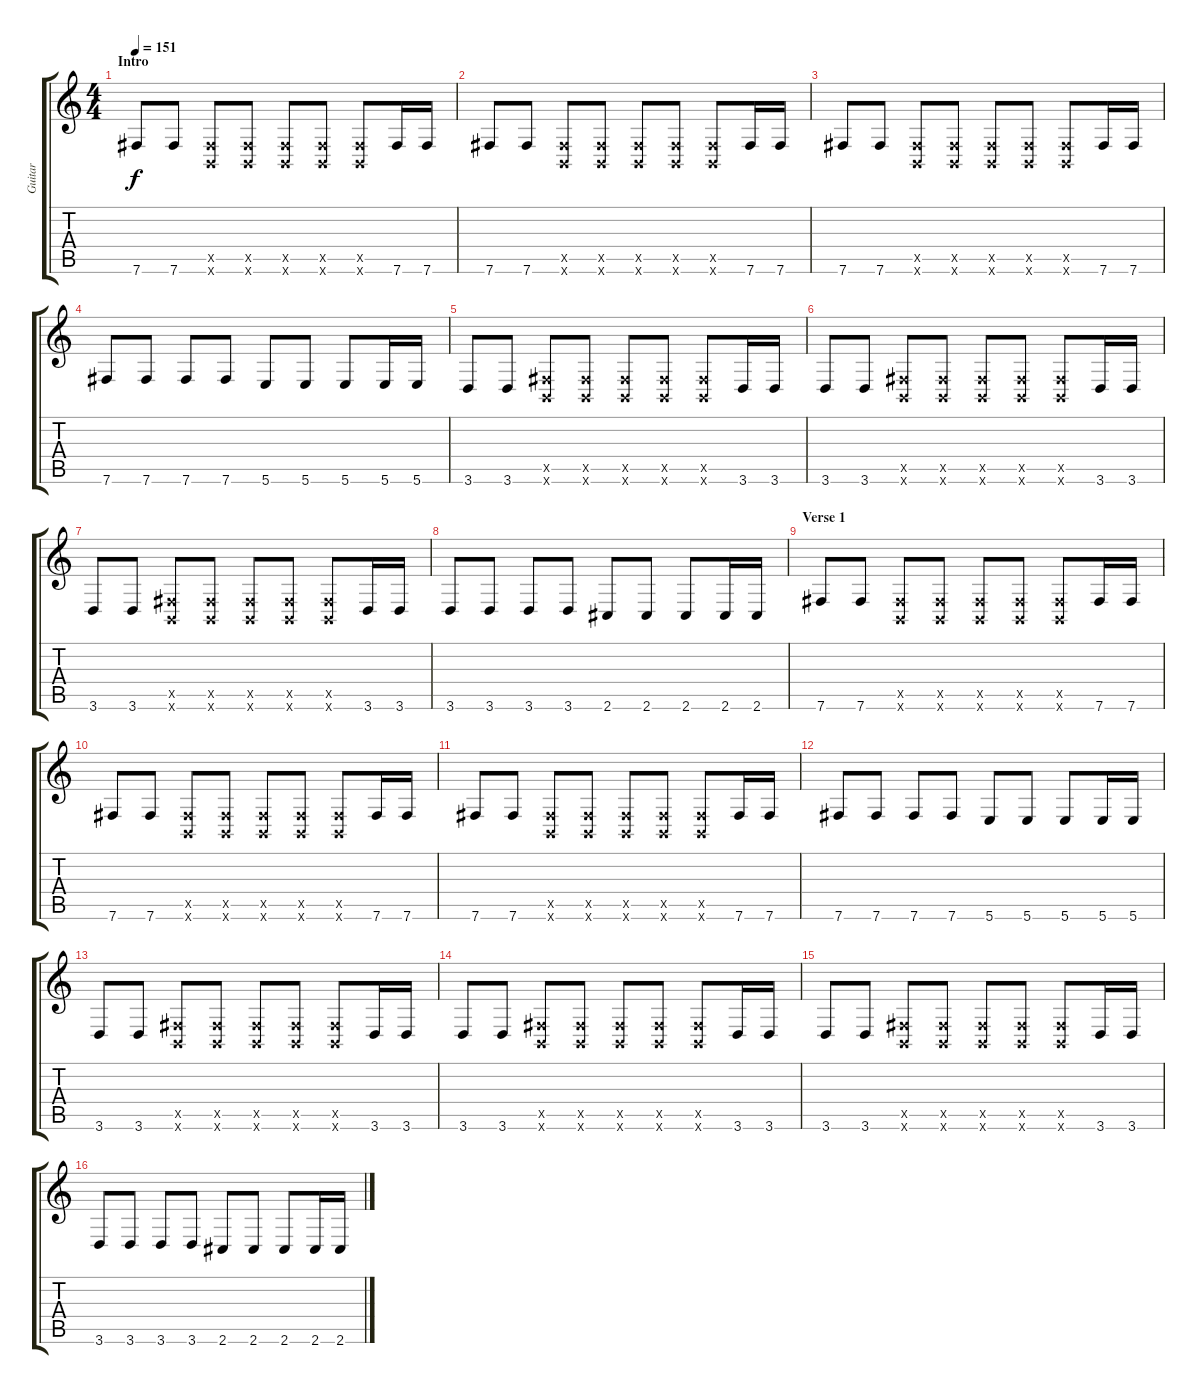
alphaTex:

\track ("Guitar" "Guitar") {instrument distortionguitar}
\staff {score tabs}
\tuning (Db4 Ab3 E3 B2 Gb2 B1) {hide}
\ts (4 4)
\section ("" "Intro")
\tempo 151
\clef g2
\ks c
7.6.8{dy f instrument distortionguitar} 7.6.8 (0.5{x} 0.6{x}).8 (0.5{x} 0.6{x}).8 (0.5{x} 0.6{x}).8 (0.5{x} 0.6{x}).8 (0.5{x} 0.6{x}).8 7.6.16 7.6.16 |
7.6.8 7.6.8 (0.5{x} 0.6{x}).8 (0.5{x} 0.6{x}).8 (0.5{x} 0.6{x}).8 (0.5{x} 0.6{x}).8 (0.5{x} 0.6{x}).8 7.6.16 7.6.16 |
7.6.8 7.6.8 (0.5{x} 0.6{x}).8 (0.5{x} 0.6{x}).8 (0.5{x} 0.6{x}).8 (0.5{x} 0.6{x}).8 (0.5{x} 0.6{x}).8 7.6.16 7.6.16 |
7.6.8 7.6.8 7.6.8 7.6.8 5.6.8 5.6.8 5.6.8 5.6.16 5.6.16 |
3.6.8 3.6.8 (0.5{x} 0.6{x}).8 (0.5{x} 0.6{x}).8 (0.5{x} 0.6{x}).8 (0.5{x} 0.6{x}).8 (0.5{x} 0.6{x}).8 3.6.16 3.6.16 |
3.6.8 3.6.8 (0.5{x} 0.6{x}).8 (0.5{x} 0.6{x}).8 (0.5{x} 0.6{x}).8 (0.5{x} 0.6{x}).8 (0.5{x} 0.6{x}).8 3.6.16 3.6.16 |
3.6.8 3.6.8 (0.5{x} 0.6{x}).8 (0.5{x} 0.6{x}).8 (0.5{x} 0.6{x}).8 (0.5{x} 0.6{x}).8 (0.5{x} 0.6{x}).8 3.6.16 3.6.16 |
3.6.8 3.6.8 3.6.8 3.6.8 2.6.8 2.6.8 2.6.8 2.6.16 2.6.16 |
\section ("" "Verse 1")
7.6.8 7.6.8 (0.5{x} 0.6{x}).8 (0.5{x} 0.6{x}).8 (0.5{x} 0.6{x}).8 (0.5{x} 0.6{x}).8 (0.5{x} 0.6{x}).8 7.6.16 7.6.16 |
7.6.8 7.6.8 (0.5{x} 0.6{x}).8 (0.5{x} 0.6{x}).8 (0.5{x} 0.6{x}).8 (0.5{x} 0.6{x}).8 (0.5{x} 0.6{x}).8 7.6.16 7.6.16 |
7.6.8 7.6.8 (0.5{x} 0.6{x}).8 (0.5{x} 0.6{x}).8 (0.5{x} 0.6{x}).8 (0.5{x} 0.6{x}).8 (0.5{x} 0.6{x}).8 7.6.16 7.6.16 |
7.6.8 7.6.8 7.6.8 7.6.8 5.6.8 5.6.8 5.6.8 5.6.16 5.6.16 |
3.6.8 3.6.8 (0.5{x} 0.6{x}).8 (0.5{x} 0.6{x}).8 (0.5{x} 0.6{x}).8 (0.5{x} 0.6{x}).8 (0.5{x} 0.6{x}).8 3.6.16 3.6.16 |
3.6.8 3.6.8 (0.5{x} 0.6{x}).8 (0.5{x} 0.6{x}).8 (0.5{x} 0.6{x}).8 (0.5{x} 0.6{x}).8 (0.5{x} 0.6{x}).8 3.6.16 3.6.16 |
3.6.8 3.6.8 (0.5{x} 0.6{x}).8 (0.5{x} 0.6{x}).8 (0.5{x} 0.6{x}).8 (0.5{x} 0.6{x}).8 (0.5{x} 0.6{x}).8 3.6.16 3.6.16 |
3.6.8 3.6.8 3.6.8 3.6.8 2.6.8 2.6.8 2.6.8 2.6.16 2.6.16
